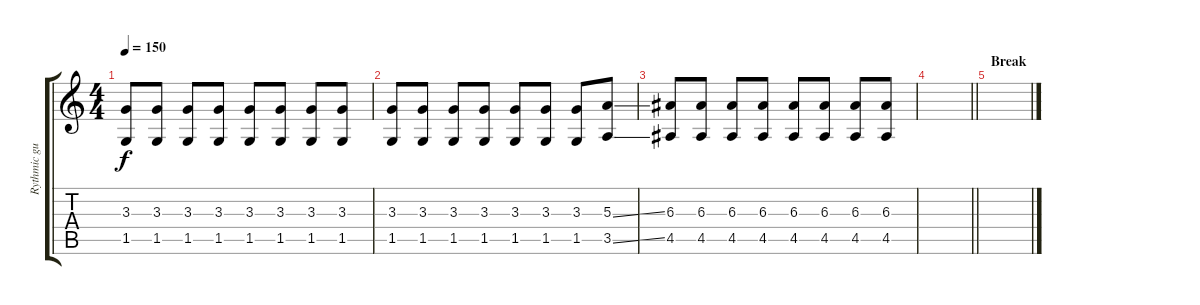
\track ("Rythmic guitar" "Rythmic gu") {instrument distortionguitar}
\staff {score tabs}
\tuning (Db4 Ab3 E3 B2 Gb2 B1) {hide}
\ts (4 4)
\tempo 150
\clef g2
\ks c
(3.3 1.5).8{dy f} (3.3 1.5).8 (3.3 1.5).8 (3.3 1.5).8 (3.3 1.5).8 (3.3 1.5).8 (3.3 1.5).8 (3.3 1.5).8 |
(3.3 1.5).8 (3.3 1.5).8 (3.3 1.5).8 (3.3 1.5).8 (3.3 1.5).8 (3.3 1.5).8 (3.3 1.5).8 (5.3{ss} 3.5{ss}).8 |
(6.3 4.5).8 (6.3 4.5).8 (6.3 4.5).8 (6.3 4.5).8 (6.3 4.5).8 (6.3 4.5).8 (6.3 4.5).8 (6.3 4.5).8 |
\barLineRight lightlight
|
\section ("" "Break")
